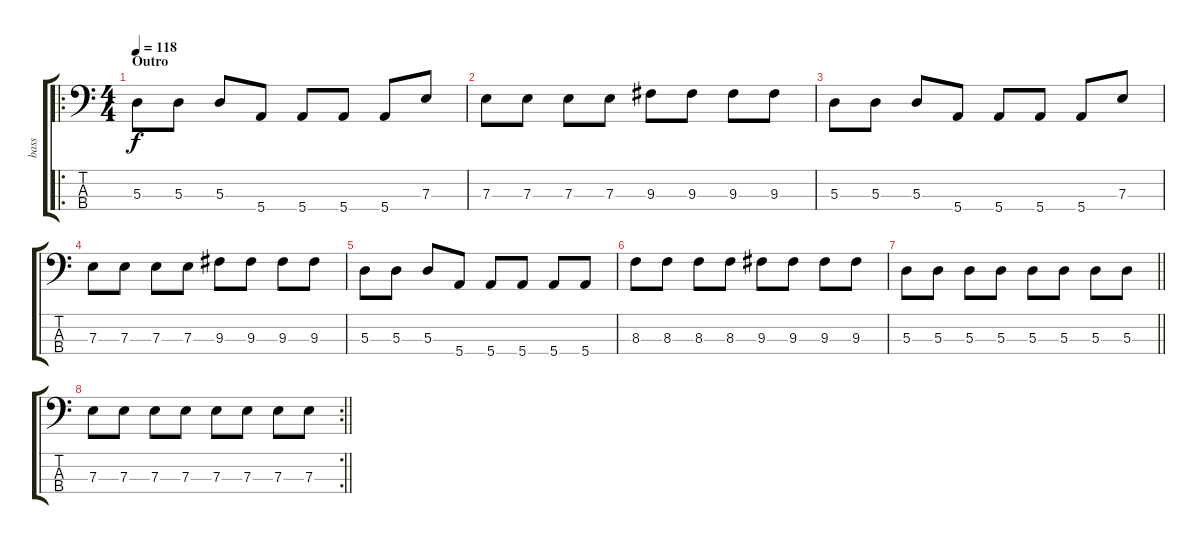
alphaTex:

\track ("bass" "bass") {instrument electricbassfinger}
\staff {score tabs}
\tuning (G2 D2 A1 E1) {hide}
\ro
\ts (4 4)
\section ("" "Outro")
\tempo 118
\clef f4
\ks c
5.3.8{dy f} 5.3.8 5.3.8 5.4.8 5.4.8 5.4.8 5.4.8 7.3.8 |
7.3.8 7.3.8 7.3.8 7.3.8 9.3.8 9.3.8 9.3.8 9.3.8 |
5.3.8 5.3.8 5.3.8 5.4.8 5.4.8 5.4.8 5.4.8 7.3.8 |
7.3.8 7.3.8 7.3.8 7.3.8 9.3.8 9.3.8 9.3.8 9.3.8 |
5.3.8 5.3.8 5.3.8 5.4.8 5.4.8 5.4.8 5.4.8 5.4.8 |
8.3.8 8.3.8 8.3.8 8.3.8 9.3.8 9.3.8 9.3.8 9.3.8 |
\barLineRight lightlight
5.3.8 5.3.8 5.3.8 5.3.8 5.3.8 5.3.8 5.3.8 5.3.8 |
\rc 2
\barLineRight lightlight
7.3.8 7.3.8 7.3.8 7.3.8 7.3.8 7.3.8 7.3.8 7.3.8
